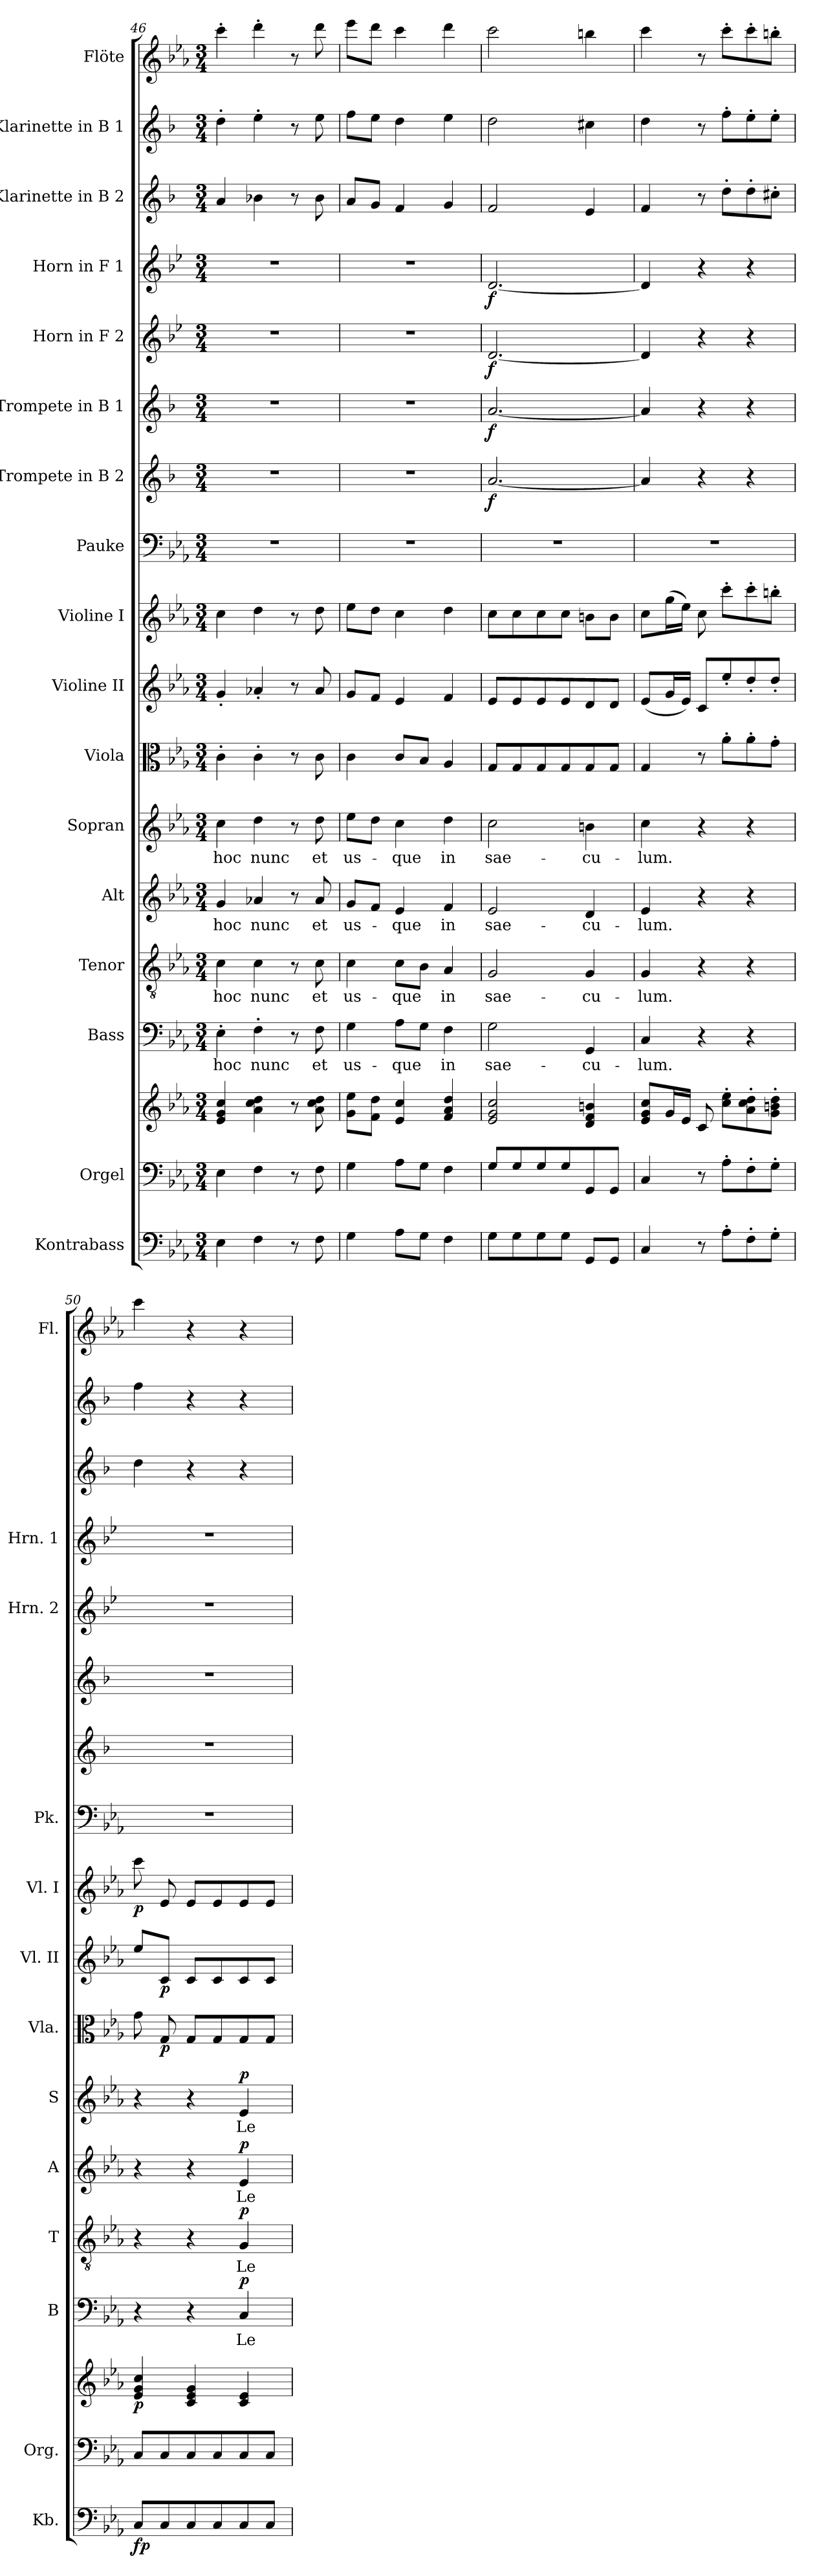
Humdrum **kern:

**kern	**dynam	**kern	**kern	**dynam	**kern	**text	**dynam	**kern	**text	**dynam	**kern	**text	**dynam	**kern	**text	**dynam	**kern	**dynam	**kern	**dynam	**kern	**dynam	**kern	**kern	**dynam	**kern	**dynam	**kern	**dynam	**kern	**dynam	**kern	**kern	**kern
*part17	*part17	*part16	*part16	*part16	*part15	*part15	*part15	*part14	*part14	*part14	*part13	*part13	*part13	*part12	*part12	*part12	*part11	*part11	*part10	*part10	*part9	*part9	*part8	*part7	*part7	*part6	*part6	*part5	*part5	*part4	*part4	*part3	*part2	*part1
*staff18	*staff18	*staff17	*staff16	*staff16/17	*staff15	*staff15	*staff15	*staff14	*staff14	*staff14	*staff13	*staff13	*staff13	*staff12	*staff12	*staff12	*staff11	*staff11	*staff10	*staff10	*staff9	*staff9	*staff8	*staff7	*staff7	*staff6	*staff6	*staff5	*staff5	*staff4	*staff4	*staff3	*staff2	*staff1
*I"Kontrabass	*	*I"Orgel	*	*	*I"Bass	*	*	*I"Tenor	*	*	*I"Alt	*	*	*I"Sopran	*	*	*I"Viola	*	*I"Violine II	*	*I"Violine I	*	*I"Pauke	*I"Trompete in B 2	*	*I"Trompete in B 1	*	*I"Horn in F 2	*	*I"Horn in F 1	*	*I"Klarinette in B 2	*I"Klarinette in B 1	*I"Flöte
*I'Kb.	*	*I'Org.	*	*	*I'B	*	*	*I'T	*	*	*I'A	*	*	*I'S	*	*	*I'Vla.	*	*I'Vl. II	*	*I'Vl. I	*	*I'Pk.	*	*	*	*	*I'Hrn. 2	*	*I'Hrn. 1	*	*	*	*I'Fl.
*clefF4	*	*clefF4	*clefG2	*	*clefF4	*	*	*clefGv2	*	*	*clefG2	*	*	*clefG2	*	*	*clefC3	*	*clefG2	*	*clefG2	*	*clefF4	*clefG2	*	*clefG2	*	*clefG2	*	*clefG2	*	*clefG2	*clefG2	*clefG2
*ITrd7c12	*	*	*	*	*	*	*	*	*	*	*	*	*	*	*	*	*	*	*	*	*	*	*	*ITrd1c2	*	*ITrd1c2	*	*ITrd4c7	*	*ITrd4c7	*	*ITrd1c2	*ITrd1c2	*
*k[b-e-a-]	*	*k[b-e-a-]	*k[b-e-a-]	*	*k[b-e-a-]	*	*	*k[b-e-a-]	*	*	*k[b-e-a-]	*	*	*k[b-e-a-]	*	*	*k[b-e-a-]	*	*k[b-e-a-]	*	*k[b-e-a-]	*	*k[b-e-a-]	*k[b-e-a-]	*	*k[b-e-a-]	*	*k[b-e-a-]	*	*k[b-e-a-]	*	*k[b-e-a-]	*k[b-e-a-]	*k[b-e-a-]
*E-:	*	*E-:	*E-:	*	*E-:	*	*	*E-:	*	*	*E-:	*	*	*E-:	*	*	*E-:	*	*E-:	*	*E-:	*	*E-:	*E-:	*	*E-:	*	*E-:	*	*E-:	*	*E-:	*E-:	*E-:
*M3/4	*	*M3/4	*M3/4	*	*M3/4	*	*	*M3/4	*	*	*M3/4	*	*	*M3/4	*	*	*M3/4	*	*M3/4	*	*M3/4	*	*M3/4	*M3/4	*	*M3/4	*	*M3/4	*	*M3/4	*	*M3/4	*M3/4	*M3/4
=46	=46	=46	=46	=46	=46	=46	=46	=46	=46	=46	=46	=46	=46	=46	=46	=46	=46	=46	=46	=46	=46	=46	=46	=46	=46	=46	=46	=46	=46	=46	=46	=46	=46	=46
!	!	!	!	!	!	!LO:LY:b	!	!	!LO:LY:b	!	!	!LO:LY:b	!	!	!LO:LY:b	!	!	!	!	!	!	!	!	!	!	!	!	!	!	!	!	!	!	!
4EE-\	.	4E-\	4e-/ 4g/ 4cc/	.	4E-'>\	hoc	.	4c\	hoc	.	4g/	hoc	.	4cc\	hoc	.	4c'>\	.	4g'</	.	4cc\	.	2.r	2.r	.	2.r	.	2.r	.	2.r	.	4g/	4cc'>\	4ccc'>\
!	!	!	!	!	!	!LO:LY:b	!	!	!LO:LY:b	!	!	!LO:LY:b	!	!	!LO:LY:b	!	!	!	!	!	!	!	!	!	!	!	!	!	!	!	!	!	!	!
4FF\	.	4F\	4a-\ 4cc\ 4dd\	.	4F'>\	nunc	.	4c\	nunc	.	4a-X/	nunc	.	4dd\	nunc	.	4c'>\	.	4a-X'</	.	4dd\	.	.	.	.	.	.	.	.	.	.	4a-X\	4dd'>\	4ddd'>\
8r	.	8r	8r	.	8r	.	.	8r	.	.	8r	.	.	8r	.	.	8r	.	8r	.	8r	.	.	.	.	.	.	.	.	.	.	8r	8r	8r
!	!	!	!	!	!	!LO:LY:b	!	!	!LO:LY:b	!	!	!LO:LY:b	!	!	!LO:LY:b	!	!	!	!	!	!	!	!	!	!	!	!	!	!	!	!	!	!	!
8FF\	.	8F\	8a-\ 8cc\ 8dd\	.	8F\	et	.	8c\	et	.	8a-/	et	.	8dd\	et	.	8c\	.	8a-/	.	8dd\	.	.	.	.	.	.	.	.	.	.	8a-\	8dd\	8ddd\
=47	=47	=47	=47	=47	=47	=47	=47	=47	=47	=47	=47	=47	=47	=47	=47	=47	=47	=47	=47	=47	=47	=47	=47	=47	=47	=47	=47	=47	=47	=47	=47	=47	=47	=47
!	!	!	!	!	!	!LO:LY:b	!	!	!LO:LY:b	!	!	!LO:LY:b	!	!	!LO:LY:b	!	!	!	!	!	!	!	!	!	!	!	!	!	!	!	!	!	!	!
4GG\	.	4G\	8g\ 8ee-\L	.	4G\	us-	.	4c\	us-	.	8g/L	us-	.	8ee-\L	us-	.	4c\	.	8g/L	.	8ee-\L	.	2.r	2.r	.	2.r	.	2.r	.	2.r	.	8g/L	8ee-\L	8eee-\L
.	.	.	8f\ 8dd\J	.	.	.	.	.	.	.	8f/J	.	.	8dd\J	.	.	.	.	8f/J	.	8dd\J	.	.	.	.	.	.	.	.	.	.	8f/J	8dd\J	8ddd\J
!	!	!	!	!	!	!LO:LY:b	!	!	!LO:LY:b	!	!	!LO:LY:b	!	!	!LO:LY:b	!	!	!	!	!	!	!	!	!	!	!	!	!	!	!	!	!	!	!
8AA-\L	.	8A-\L	4e-/ 4cc/	.	8A-\L	-que	.	8c\L	-que	.	4e-/	-que	.	4cc\	-que	.	8c/L	.	4e-/	.	4cc\	.	.	.	.	.	.	.	.	.	.	4e-/	4cc\	4ccc\
8GG\J	.	8G\J	.	.	8G\J	.	.	8B-\J	.	.	.	.	.	.	.	.	8B-/J	.	.	.	.	.	.	.	.	.	.	.	.	.	.	.	.	.
!	!	!	!	!	!	!LO:LY:b	!	!	!LO:LY:b	!	!	!LO:LY:b	!	!	!LO:LY:b	!	!	!	!	!	!	!	!	!	!	!	!	!	!	!	!	!	!	!
4FF\	.	4F\	4f/ 4a-/ 4dd/	.	4F\	in	.	4A-/	in	.	4f/	in	.	4dd\	in	.	4A-/	.	4f/	.	4dd\	.	.	.	.	.	.	.	.	.	.	4f/	4dd\	4ddd\
=48	=48	=48	=48	=48	=48	=48	=48	=48	=48	=48	=48	=48	=48	=48	=48	=48	=48	=48	=48	=48	=48	=48	=48	=48	=48	=48	=48	=48	=48	=48	=48	=48	=48	=48
!	!	!	!	!	!	!LO:LY:b	!	!	!LO:LY:b	!	!	!LO:LY:b	!	!	!LO:LY:b	!	!	!	!	!	!	!	!	!	!LO:DY:b	!	!LO:DY:b	!	!LO:DY:b	!	!LO:DY:b	!	!	!
8GG\L	.	8G/L	2e-/ 2g/ 2cc/	.	2G\	sae-	.	2G/	sae-	.	2e-/	sae-	.	2cc\	sae-	.	8G/L	.	8e-/L	.	8cc\L	.	2.r	[2.g/	f	[2.g/	f	[2.G/	f	[2.G/	f	2e-/	2cc\	2ccc\
8GG\	.	8G/	.	.	.	.	.	.	.	.	.	.	.	.	.	.	8G/	.	8e-/	.	8cc\	.	.	.	.	.	.	.	.	.	.	.	.	.
8GG\	.	8G/	.	.	.	.	.	.	.	.	.	.	.	.	.	.	8G/	.	8e-/	.	8cc\	.	.	.	.	.	.	.	.	.	.	.	.	.
8GG\J	.	8G/	.	.	.	.	.	.	.	.	.	.	.	.	.	.	8G/	.	8e-/	.	8cc\J	.	.	.	.	.	.	.	.	.	.	.	.	.
!	!	!	!	!	!	!LO:LY:b	!	!	!LO:LY:b	!	!	!LO:LY:b	!	!	!LO:LY:b	!	!	!	!	!	!	!	!	!	!	!	!	!	!	!	!	!	!	!
8GGG/L	.	8GG/	4d/ 4f/ 4bn/	.	4GG/	-cu-	.	4G/	-cu-	.	4d/	-cu-	.	4bn\	-cu-	.	8G/	.	8d/	.	8bn\L	.	.	.	.	.	.	.	.	.	.	4d/	4bn\	4bbn\
8GGG/J	.	8GG/J	.	.	.	.	.	.	.	.	.	.	.	.	.	.	8G/J	.	8d/J	.	8b\J	.	.	.	.	.	.	.	.	.	.	.	.	.
=49	=49	=49	=49	=49	=49	=49	=49	=49	=49	=49	=49	=49	=49	=49	=49	=49	=49	=49	=49	=49	=49	=49	=49	=49	=49	=49	=49	=49	=49	=49	=49	=49	=49	=49
!	!	!	!	!	!	!LO:LY:b	!	!	!LO:LY:b	!	!	!LO:LY:b	!	!	!LO:LY:b	!	!	!	!	!	!	!	!	!	!	!	!	!	!	!	!	!	!	!
4CC/	.	4C/	8e-/ 8g/ 8cc/L	.	4C/	-lum.	.	4G/	-lum.	.	4e-/	-lum.	.	4cc\	-lum.	.	4G/	.	(<8e-/L	.	8cc\L	.	2.r	4g/]	.	4g/]	.	4G/]	.	4G/]	.	4e-/	4cc\	4ccc\
.	.	.	16g/L	.	.	.	.	.	.	.	.	.	.	.	.	.	.	.	16g/L	.	(>16gg\L	.	.	.	.	.	.	.	.	.	.	.	.	.
.	.	.	16e-/JJ	.	.	.	.	.	.	.	.	.	.	.	.	.	.	.	16e-/JJ)	.	16ee-\JJ)	.	.	.	.	.	.	.	.	.	.	.	.	.
8r	.	8r	8c/	.	4r	.	.	4r	.	.	4r	.	.	4r	.	.	8r	.	8c/L	.	8cc\	.	.	4r	.	4r	.	4r	.	4r	.	8r	8r	8r
8AA-'>\L	.	8A-'>\L	8cc\'> 8ee-\'>L	.	.	.	.	.	.	.	.	.	.	.	.	.	8a-'>\L	.	8ee-'</	.	8ccc'>\L	.	.	.	.	.	.	.	.	.	.	8cc'>\L	8ee-'>\L	8ccc'>\L
8FF'>\	.	8F'>\	8a-\'> 8cc\'> 8dd\'>	.	4r	.	.	4r	.	.	4r	.	.	4r	.	.	8a-'>\	.	8dd'</	.	8ccc'>\	.	.	4r	.	4r	.	4r	.	4r	.	8cc'>\	8dd'>\	8ccc'>\
8GG'>\J	.	8G'>\J	8g\'> 8bn\'> 8dd\'>J	.	.	.	.	.	.	.	.	.	.	.	.	.	8g'>\J	.	8dd'</J	.	8bbn'>\J	.	.	.	.	.	.	.	.	.	.	8bn'>\J	8dd'>\J	8bbn'>\J
=50	=50	=50	=50	=50	=50	=50	=50	=50	=50	=50	=50	=50	=50	=50	=50	=50	=50	=50	=50	=50	=50	=50	=50	=50	=50	=50	=50	=50	=50	=50	=50	=50	=50	=50
!	!LO:DY:b	!	!	!LO:DY:b	!	!	!	!	!	!	!	!	!	!	!	!	!	!	!	!	!	!LO:DY:b	!	!	!	!	!	!	!	!	!	!	!	!
8CC/L	fp	8C/L	4e-/ 4g/ 4cc/	p	4r	.	.	4r	.	.	4r	.	.	4r	.	.	8g\	.	8ee-/L	.	8ccc\	p	2.r	2.r	.	2.r	.	2.r	.	2.r	.	4cc\	4ee-\	4ccc\
!	!	!	!	!	!	!	!	!	!	!	!	!	!	!	!	!	!	!LO:DY:b	!	!LO:DY:b	!	!	!	!	!	!	!	!	!	!	!	!	!	!
8CC/	.	8C/	.	.	.	.	.	.	.	.	.	.	.	.	.	.	8G/	p	8c/J	p	8e-/	.	.	.	.	.	.	.	.	.	.	.	.	.
8CC/	.	8C/	4c/ 4e-/ 4g/	.	4r	.	.	4r	.	.	4r	.	.	4r	.	.	8G/L	.	8c/L	.	8e-/L	.	.	.	.	.	.	.	.	.	.	4r	4r	4r
8CC/	.	8C/	.	.	.	.	.	.	.	.	.	.	.	.	.	.	8G/	.	8c/	.	8e-/	.	.	.	.	.	.	.	.	.	.	.	.	.
!	!	!	!	!	!	!LO:LY:b	!LO:DY:a	!	!LO:LY:b	!LO:DY:a	!	!LO:LY:b	!LO:DY:a	!	!LO:LY:b	!LO:DY:a	!	!	!	!	!	!	!	!	!	!	!	!	!	!	!	!	!	!
8CC/	.	8C/	4c/ 4e-/	.	4C/	Le-	p	4G/	Le-	p	4e-/	Le-	p	4e-/	Le-	p	8G/	.	8c/	.	8e-/	.	.	.	.	.	.	.	.	.	.	4r	4r	4r
8CC/J	.	8C/J	.	.	.	.	.	.	.	.	.	.	.	.	.	.	8G/J	.	8c/J	.	8e-/J	.	.	.	.	.	.	.	.	.	.	.	.	.
=	=	=	=	=	=	=	=	=	=	=	=	=	=	=	=	=	=	=	=	=	=	=	=	=	=	=	=	=	=	=	=	=	=	=
*-	*-	*-	*-	*-	*-	*-	*-	*-	*-	*-	*-	*-	*-	*-	*-	*-	*-	*-	*-	*-	*-	*-	*-	*-	*-	*-	*-	*-	*-	*-	*-	*-	*-	*-
